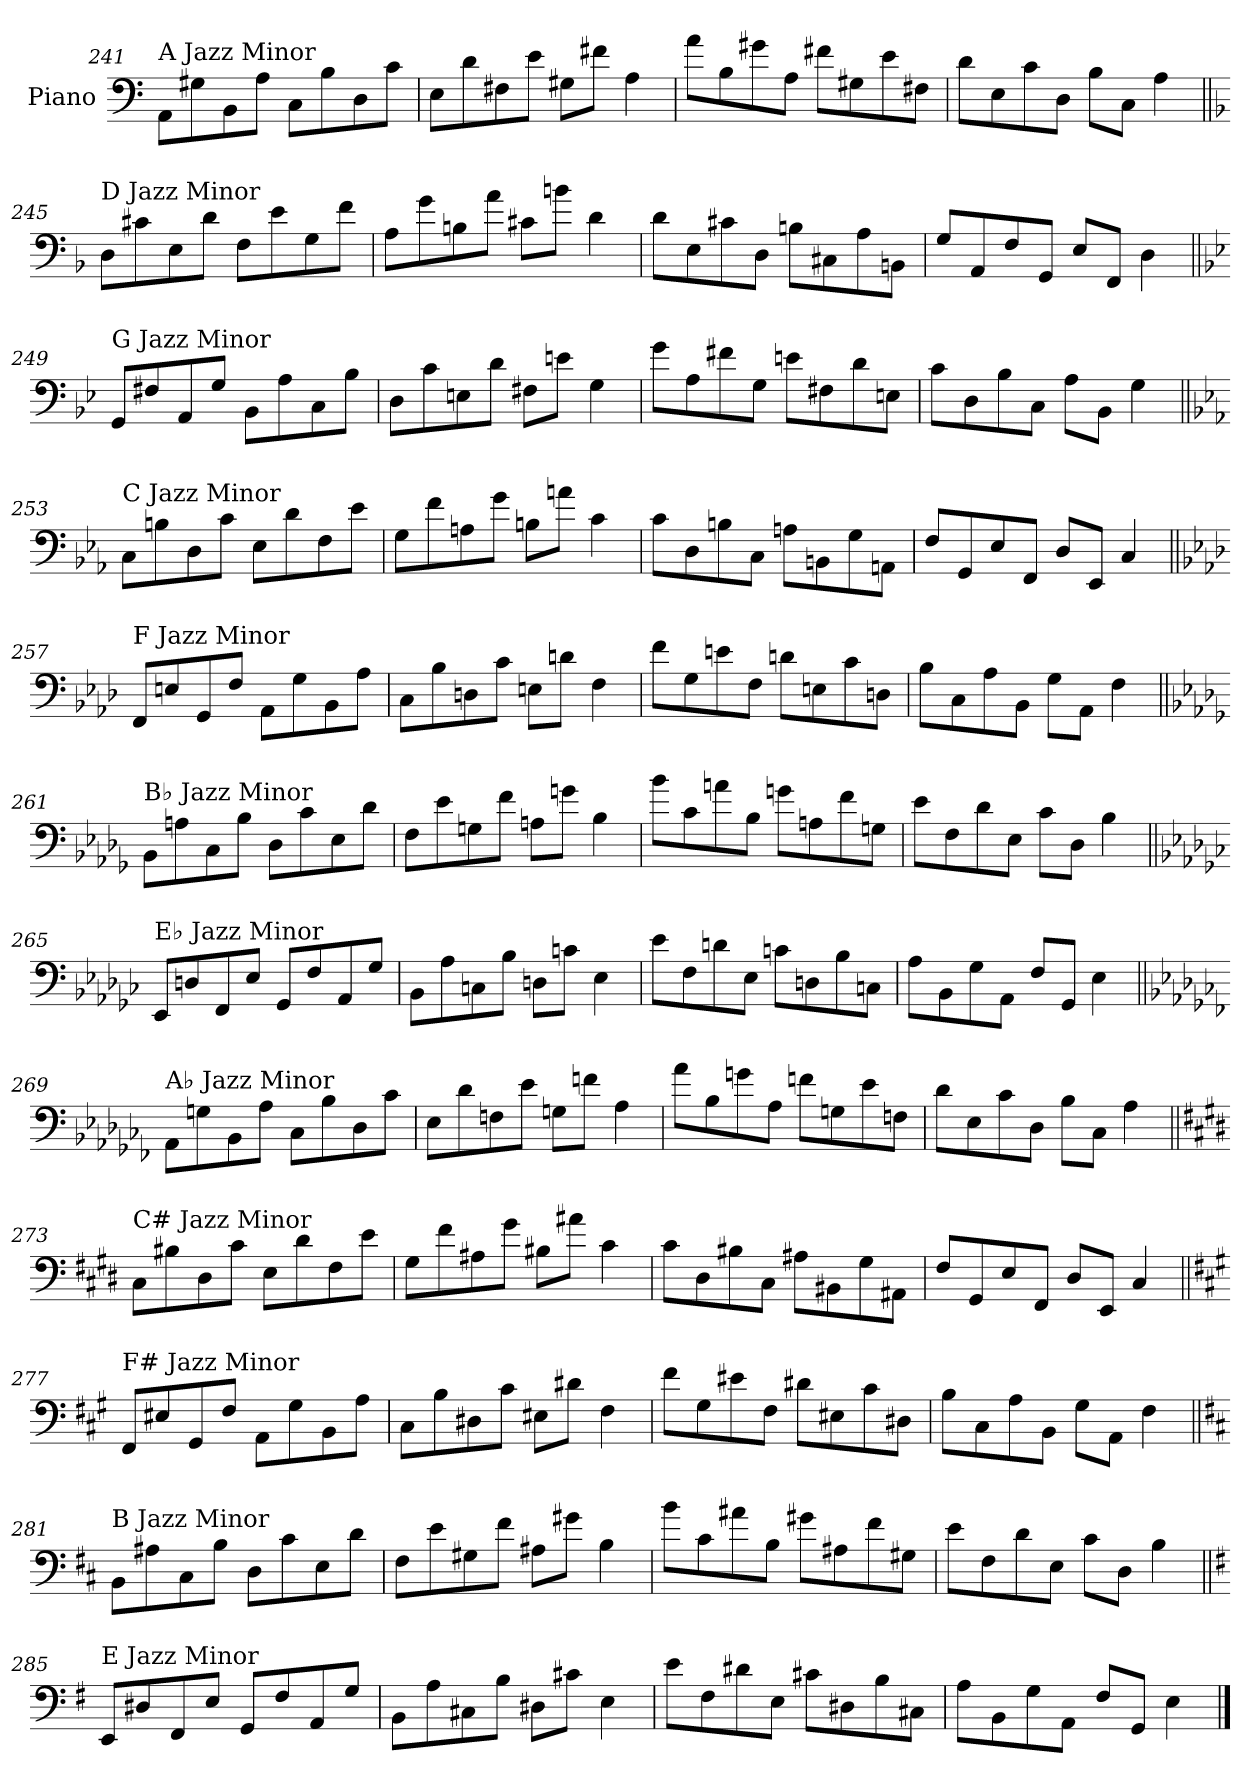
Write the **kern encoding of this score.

**kern
*part1
*staff1
*I"Piano
*I'Pno.
!!LO:PB:g=z
*clefF4
*k[]
=241
!LO:TX:a:t=A Jazz Minor
8AA\L
8G#X\
8BB\
8A\J
8C\L
8B\
8D\
8c\J
=242
8E\L
8d\
8F#X\
8e\J
8G#X\L
8f#X\J
4A\
=243
8a\L
8B\
8g#X\
8A\J
8f#X\L
8G#X\
8e\
8F#X\J
=244
8d\L
8E\
8c\
8D\J
8B\L
8C\J
4A\
!!LO:LB:g=z
=245||
*k[b-]
!LO:TX:a:t=D Jazz Minor
8D\L
8c#X\
8E\
8d\J
8F\L
8e\
8G\
8f\J
=246
8A\L
8g\
8Bn\
8a\J
8c#X\L
8bn\J
4d\
=247
8d\L
8E\
8c#X\
8D\J
8Bn\L
8C#X\
8A\
8BBn\J
=248
8G/L
8AA/
8F/
8GG/J
8E/L
8FF/J
4D\
!!LO:LB:g=z
=249||
*k[b-e-]
!LO:TX:a:t=G Jazz Minor
8GG/L
8F#X/
8AA/
8G/J
8BB-\L
8A\
8C\
8B-\J
=250
8D\L
8c\
8En\
8d\J
8F#X\L
8en\J
4G\
=251
8g\L
8A\
8f#X\
8G\J
8en\L
8F#X\
8d\
8En\J
=252
8c\L
8D\
8B-\
8C\J
8A\L
8BB-\J
4G\
!!LO:LB:g=z
=253||
*k[b-e-a-]
!LO:TX:a:t=C Jazz Minor
8C\L
8Bn\
8D\
8c\J
8E-\L
8d\
8F\
8e-\J
=254
8G\L
8f\
8An\
8g\J
8Bn\L
8an\J
4c\
=255
8c\L
8D\
8Bn\
8C\J
8An\L
8BBn\
8G\
8AAn\J
=256
8F/L
8GG/
8E-/
8FF/J
8D/L
8EE-/J
4C/
!!LO:LB:g=z
=257||
*k[b-e-a-d-]
!LO:TX:a:t=F Jazz Minor
8FF/L
8En/
8GG/
8F/J
8AA-\L
8G\
8BB-\
8A-\J
=258
8C\L
8B-\
8Dn\
8c\J
8En\L
8dn\J
4F\
=259
8f\L
8G\
8en\
8F\J
8dn\L
8En\
8c\
8Dn\J
=260
8B-\L
8C\
8A-\
8BB-\J
8G\L
8AA-\J
4F\
!!LO:LB:g=z
=261||
*k[b-e-a-d-g-]
!LO:TX:a:t=B♭ Jazz Minor
8BB-\L
8An\
8C\
8B-\J
8D-\L
8c\
8E-\
8d-\J
=262
8F\L
8e-\
8Gn\
8f\J
8An\L
8gn\J
4B-\
=263
8b-\L
8c\
8an\
8B-\J
8gn\L
8An\
8f\
8Gn\J
=264
8e-\L
8F\
8d-\
8E-\J
8c\L
8D-\J
4B-\
!!LO:PB:g=z
=265||
*k[b-e-a-d-g-c-]
!LO:TX:a:t=E♭ Jazz Minor
8EE-/L
8Dn/
8FF/
8E-/J
8GG-/L
8F/
8AA-/
8G-/J
=266
8BB-\L
8A-\
8Cn\
8B-\J
8Dn\L
8cn\J
4E-\
=267
8e-\L
8F\
8dn\
8E-\J
8cn\L
8Dn\
8B-\
8Cn\J
=268
8A-\L
8BB-\
8G-\
8AA-\J
8F/L
8GG-/J
4E-\
!!LO:LB:g=z
=269||
*k[b-e-a-d-g-c-f-]
!LO:TX:a:t=A♭ Jazz Minor
8AA-\L
8Gn\
8BB-\
8A-\J
8C-\L
8B-\
8D-\
8c-\J
=270
8E-\L
8d-\
8Fn\
8e-\J
8Gn\L
8fn\J
4A-\
=271
8a-\L
8B-\
8gn\
8A-\J
8fn\L
8Gn\
8e-\
8Fn\J
=272
8d-\L
8E-\
8c-\
8D-\J
8B-\L
8C-\J
4A-\
!!LO:LB:g=z
=273||
*k[f#c#g#d#]
!LO:TX:a:t=C# Jazz Minor
8C#\L
8B#X\
8D#\
8c#\J
8E\L
8d#\
8F#\
8e\J
=274
8G#\L
8f#\
8A#X\
8g#\J
8B#X\L
8a#X\J
4c#\
=275
8c#\L
8D#\
8B#X\
8C#\J
8A#X\L
8BB#X\
8G#\
8AA#X\J
=276
8F#/L
8GG#/
8E/
8FF#/J
8D#/L
8EE/J
4C#/
!!LO:LB:g=z
=277||
*k[f#c#g#]
!LO:TX:a:t=F# Jazz Minor
8FF#/L
8E#X/
8GG#/
8F#/J
8AA\L
8G#\
8BB\
8A\J
=278
8C#\L
8B\
8D#X\
8c#\J
8E#X\L
8d#X\J
4F#\
=279
8f#\L
8G#\
8e#X\
8F#\J
8d#X\L
8E#X\
8c#\
8D#X\J
=280
8B\L
8C#\
8A\
8BB\J
8G#\L
8AA\J
4F#\
!!LO:LB:g=z
=281||
*k[f#c#]
!LO:TX:a:t=B Jazz Minor
8BB\L
8A#X\
8C#\
8B\J
8D\L
8c#\
8E\
8d\J
=282
8F#\L
8e\
8G#X\
8f#\J
8A#X\L
8g#X\J
4B\
=283
8b\L
8c#\
8a#X\
8B\J
8g#X\L
8A#X\
8f#\
8G#X\J
=284
8e\L
8F#\
8d\
8E\J
8c#\L
8D\J
4B\
!!LO:LB:g=z
=285||
*k[f#]
!LO:TX:a:t=E Jazz Minor
8EE/L
8D#X/
8FF#/
8E/J
8GG/L
8F#/
8AA/
8G/J
=286
8BB\L
8A\
8C#X\
8B\J
8D#X\L
8c#X\J
4E\
=287
8e\L
8F#\
8d#X\
8E\J
8c#X\L
8D#X\
8B\
8C#X\J
=288
8A\L
8BB\
8G\
8AA\J
8F#/L
8GG/J
4E\
==
*-
